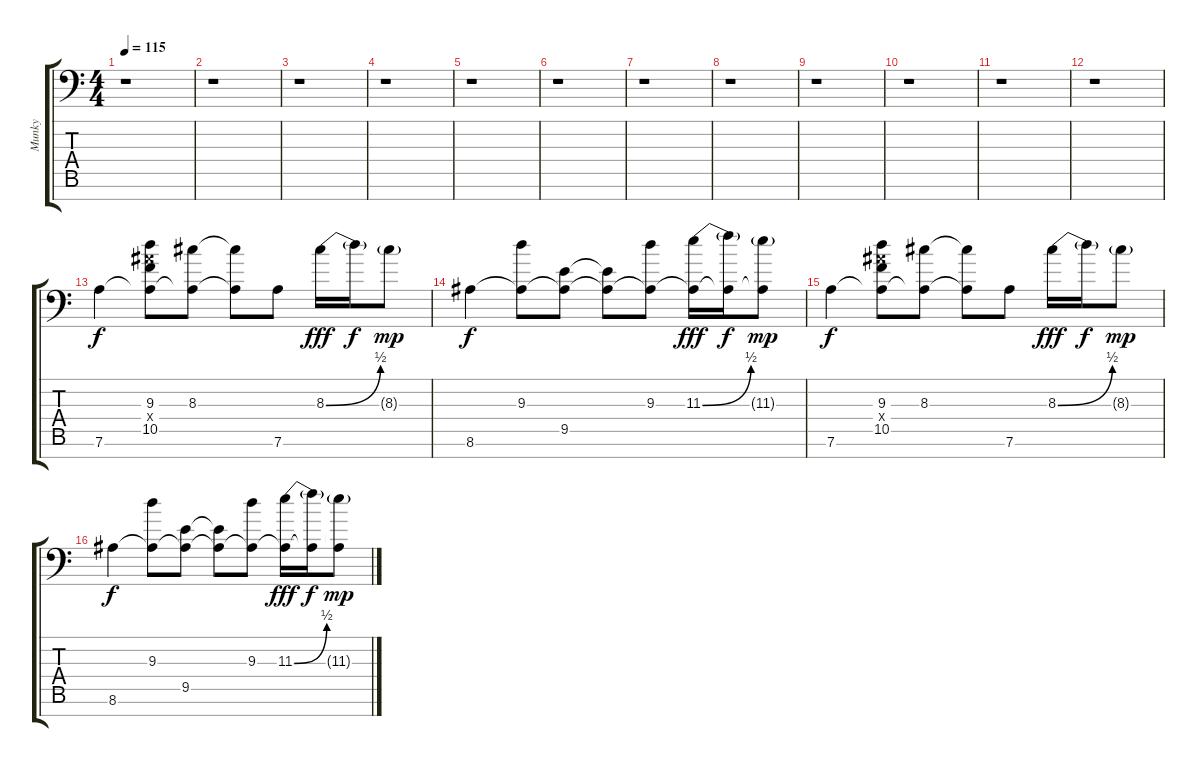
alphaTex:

\track ("Munky" "Munky") {instrument electricguitarclean}
\staff {score tabs}
\tuning (D4 A3 F3 C3 G2 D2 A1) {hide}
\ts (4 4)
\tempo 115
\clef f4
\ks c
r.1{dy f} |
r.1 |
r.1 |
r.1 |
r.1 |
r.1 |
r.1 |
r.1 |
r.1 |
r.1 |
r.1 |
r.1 |
7.6.4 (9.3 10.4{x} 10.5 7.6{t}).8 (8.3 7.6{t}).8 (8.3{t} 7.6{t}).8 7.6.8 8.3{be (bend 0 0 60 2)}.16{dy fff} 8.3{t}.16{dy f} 8.3{g}.8{dy mp} |
8.6.4{dy f} (9.3 8.6{t}).8 (9.5 8.6{t}).8 (9.5{t} 8.6{t}).8 (9.3 8.6{t}).8 (11.3{be (bend 0 0 60 2)} 8.6{t}).16{dy fff} (11.3{t} 8.6{t}).16{dy f} (11.3{g} 8.6{t}).8{dy mp} |
7.6.4{dy f} (9.3 10.4{x} 10.5 7.6{t}).8 (8.3 7.6{t}).8 (8.3{t} 7.6{t}).8 7.6.8 8.3{be (bend 0 0 60 2)}.16{dy fff} 8.3{t}.16{dy f} 8.3{g}.8{dy mp} |
8.6.4{dy f} (9.3 8.6{t}).8 (9.5 8.6{t}).8 (9.5{t} 8.6{t}).8 (9.3 8.6{t}).8 (11.3{be (bend 0 0 60 2)} 8.6{t}).16{dy fff} (11.3{t} 8.6{t}).16{dy f} (11.3{g} 8.6{t}).8{dy mp}
